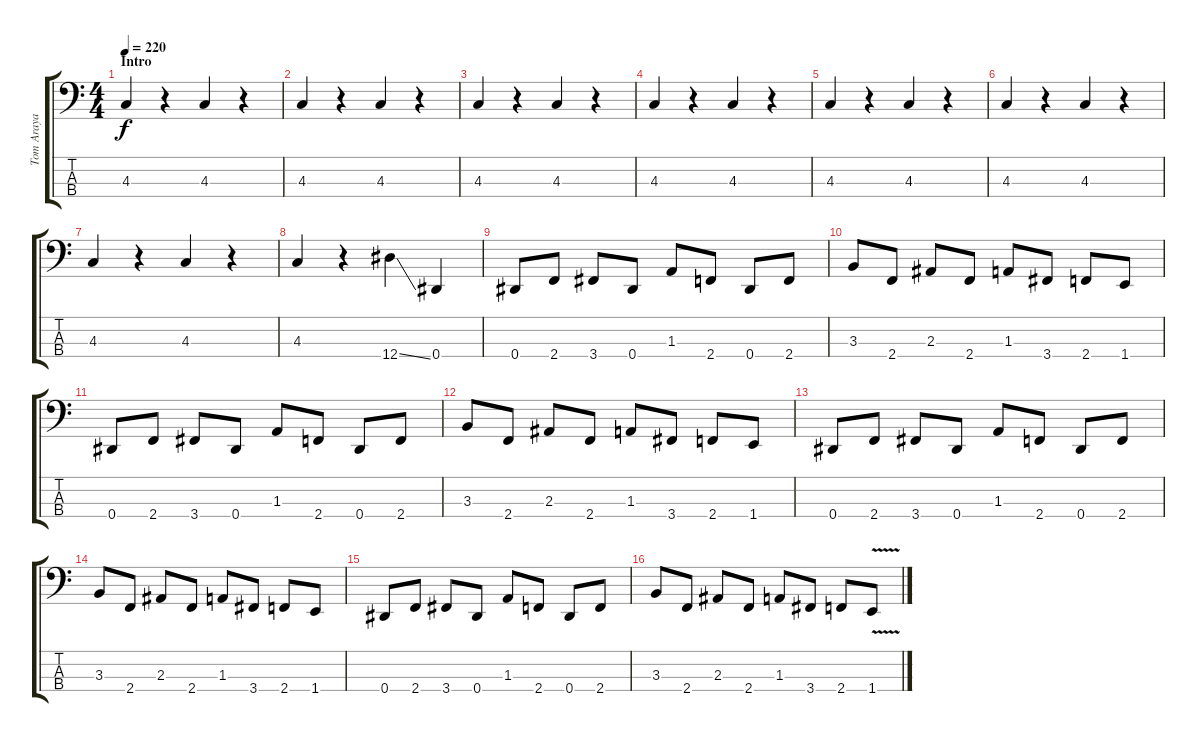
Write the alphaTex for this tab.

\track ("Tom Araya" "Tom Araya") {instrument electricbasspick}
\staff {score tabs}
\tuning (Gb2 Db2 Ab1 Eb1) {hide}
\ts (4 4)
\section ("" "Intro")
\tempo 220
\clef f4
\ks c
4.3.4{dy f instrument electricbasspick} r.4 4.3.4 r.4 |
4.3.4 r.4 4.3.4 r.4 |
4.3.4 r.4 4.3.4 r.4 |
4.3.4 r.4 4.3.4 r.4 |
4.3.4 r.4 4.3.4 r.4 |
4.3.4 r.4 4.3.4 r.4 |
4.3.4 r.4 4.3.4 r.4 |
4.3.4 r.4 12.4{ss}.4 0.4.4 |
0.4.8 2.4.8 3.4.8 0.4.8 1.3.8 2.4.8 0.4.8 2.4.8 |
3.3.8 2.4.8 2.3.8 2.4.8 1.3.8 3.4.8 2.4.8 1.4.8 |
0.4.8 2.4.8 3.4.8 0.4.8 1.3.8 2.4.8 0.4.8 2.4.8 |
3.3.8 2.4.8 2.3.8 2.4.8 1.3.8 3.4.8 2.4.8 1.4.8 |
0.4.8 2.4.8 3.4.8 0.4.8 1.3.8 2.4.8 0.4.8 2.4.8 |
3.3.8 2.4.8 2.3.8 2.4.8 1.3.8 3.4.8 2.4.8 1.4.8 |
0.4.8 2.4.8 3.4.8 0.4.8 1.3.8 2.4.8 0.4.8 2.4.8 |
3.3.8 2.4.8 2.3.8 2.4.8 1.3.8 3.4.8 2.4.8 1.4{v}.8
